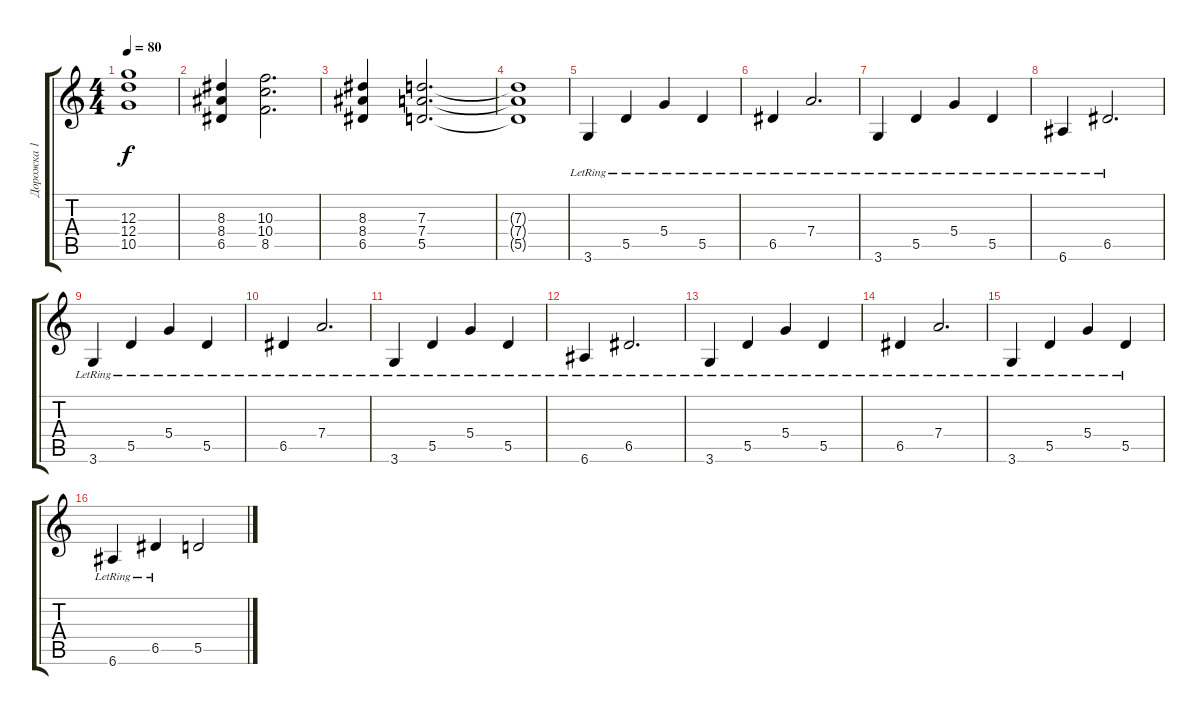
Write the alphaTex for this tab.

\track ("Дорожка 1" "Дорожка 1") {instrument distortionguitar}
\staff {score tabs}
\tuning (E4 B3 G3 D3 A2 E2) {hide}
\ts (4 4)
\tempo 80
\clef g2
\ks c
(12.3 12.4 10.5).1{dy f} |
(8.3 8.4 6.5).4 (10.3 10.4 8.5).2{d} |
(8.3 8.4 6.5).4 (7.3 7.4 5.5).2{d} |
(7.3{t} 7.4{t} 5.5{t}).1 |
3.6{lr}.4 5.5{lr}.4 5.4{lr}.4 5.5{lr}.4 |
6.5{lr}.4 7.4{lr}.2{d} |
3.6{lr}.4 5.5{lr}.4 5.4{lr}.4 5.5{lr}.4 |
6.6{lr}.4 6.5{lr}.2{d} |
3.6{lr}.4 5.5{lr}.4 5.4{lr}.4 5.5{lr}.4 |
6.5{lr}.4 7.4{lr}.2{d} |
3.6{lr}.4 5.5{lr}.4 5.4{lr}.4 5.5{lr}.4 |
6.6{lr}.4 6.5{lr}.2{d} |
3.6{lr}.4 5.5{lr}.4 5.4{lr}.4 5.5{lr}.4 |
6.5{lr}.4 7.4{lr}.2{d} |
3.6{lr}.4 5.5{lr}.4 5.4{lr}.4 5.5{lr}.4 |
6.6{lr}.4 6.5{lr}.4 5.5.2
